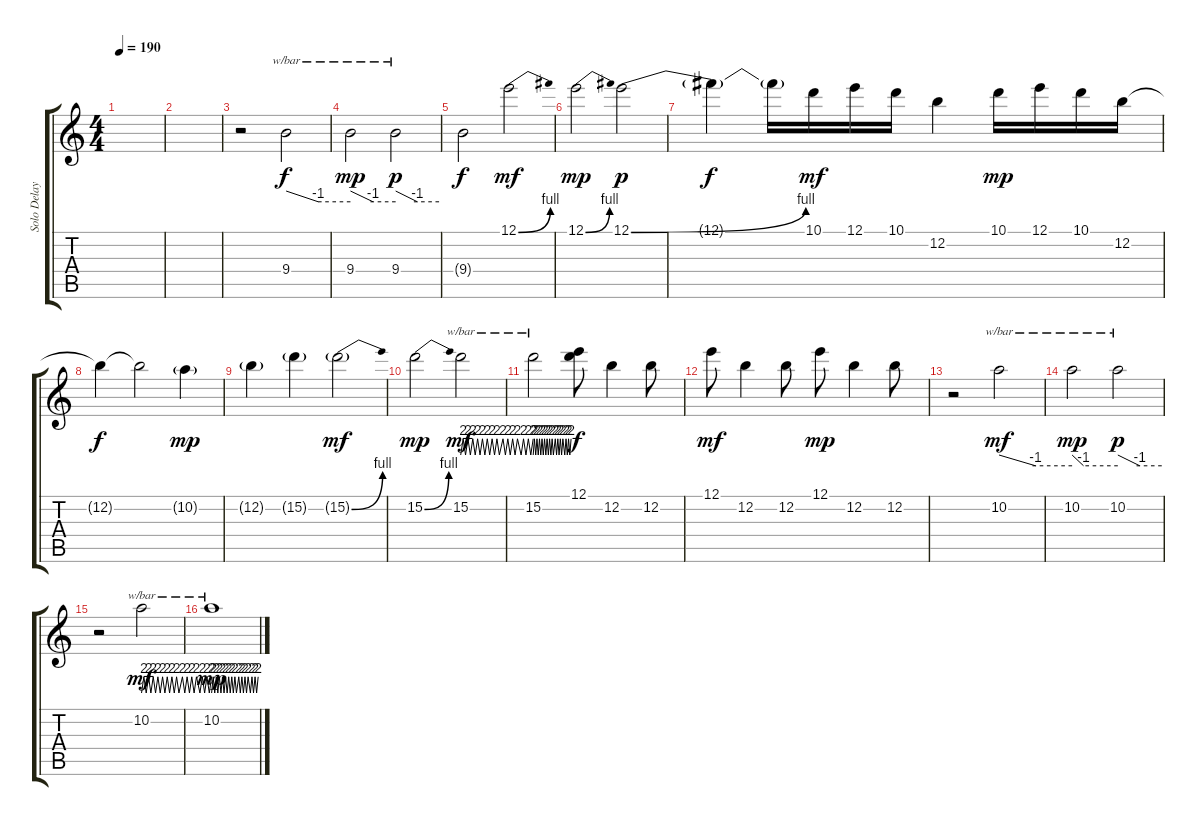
\track ("Solo Delay" "Solo Delay") {instrument distortionguitar}
\staff {score tabs}
\tuning (E4 B3 G3 D3 A2 E2) {hide}
\ts (4 4)
\tempo 190
\clef g2
\ks c
|
|
r.2 9.4.2{tbe (custom default 0 0 30 -4 60 -4)} |
9.4.2{tbe (custom default 0 0 30 -4 60 -4) dy mp} 9.4.2{tbe (custom default 0 0 30 -4 60 -4) dy p} |
9.4{t}.2{dy f} 12.1{be (bend 0 0 60 4)}.2{dy mf} |
12.1{be (bend 0 0 60 4)}.2{dy mp} 12.1{be (bend 0 0 60 4)}.2{dy p} |
12.1{t}.4{dy f} 12.1{t}.16 10.1.16{dy mf} 12.1.16 10.1.16 12.2.4 10.1.16{dy mp} 12.1.16 10.1.16 12.2.16 |
12.2{t}.4{dy f} 12.2{t}.2 10.2{g}.4{dy mp} |
12.2{g}.4 15.2{g}.4 15.2{be (bend 0 0 60 4) g}.2{dy mf} |
15.2{be (bend 0 0 60 4)}.2{dy mp} 15.2.2{tbe (custom default 0 0 2 8 4 0 6 8 8 0 10 8 12 0 14 8 16 0 18 8 20 0 22 8 24 0 26 8 28 0 30 8 32 0 35 8 37 0 39 8 41 0 43 8 45 0 47 8 50 0 52 8 54 0 56 8 58 0 60 8) dy mf} |
15.2.2{tbe (custom default 0 0 2 8 4 0 6 8 8 0 10 8 12 0 14 8 16 0 18 8 20 0 22 8 24 0 26 8 28 0 30 8 32 0 35 8 37 0 39 8 41 0 43 8 45 0 47 8 50 0 52 8 54 0 56 8 58 0 60 8)} (12.1 15.2{t}).8{dy f} 12.2.4 12.2.8 |
12.1.8{dy mf} 12.2.4 12.2.8 12.1.8{dy mp} 12.2.4 12.2.8 |
r.2 10.2.2{tbe (custom default 0 0 30 -4 60 -4) dy mf} |
10.2.2{tbe (custom default 0 0 15 -4 60 -4) dy mp} 10.2.2{tbe (custom default 0 0 30 -4 60 -4) dy p} |
r.2 10.2.2{tbe (custom default 0 0 2 8 4 0 6 8 8 0 10 8 12 0 14 8 16 0 18 8 20 0 22 8 24 0 26 8 28 0 30 8 32 0 35 8 37 0 39 8 41 0 43 8 45 0 47 8 50 0 52 8 54 0 56 8 58 0 60 8) dy mf} |
10.2.1{tbe (custom default 0 0 2 8 4 0 6 8 8 0 10 8 12 0 14 8 16 0 18 8 20 0 22 8 24 0 26 8 28 0 30 8 32 0 35 8 37 0 39 8 41 0 43 8 45 0 47 8 50 0 52 8 54 0 56 8 58 0 60 8) dy mp}
